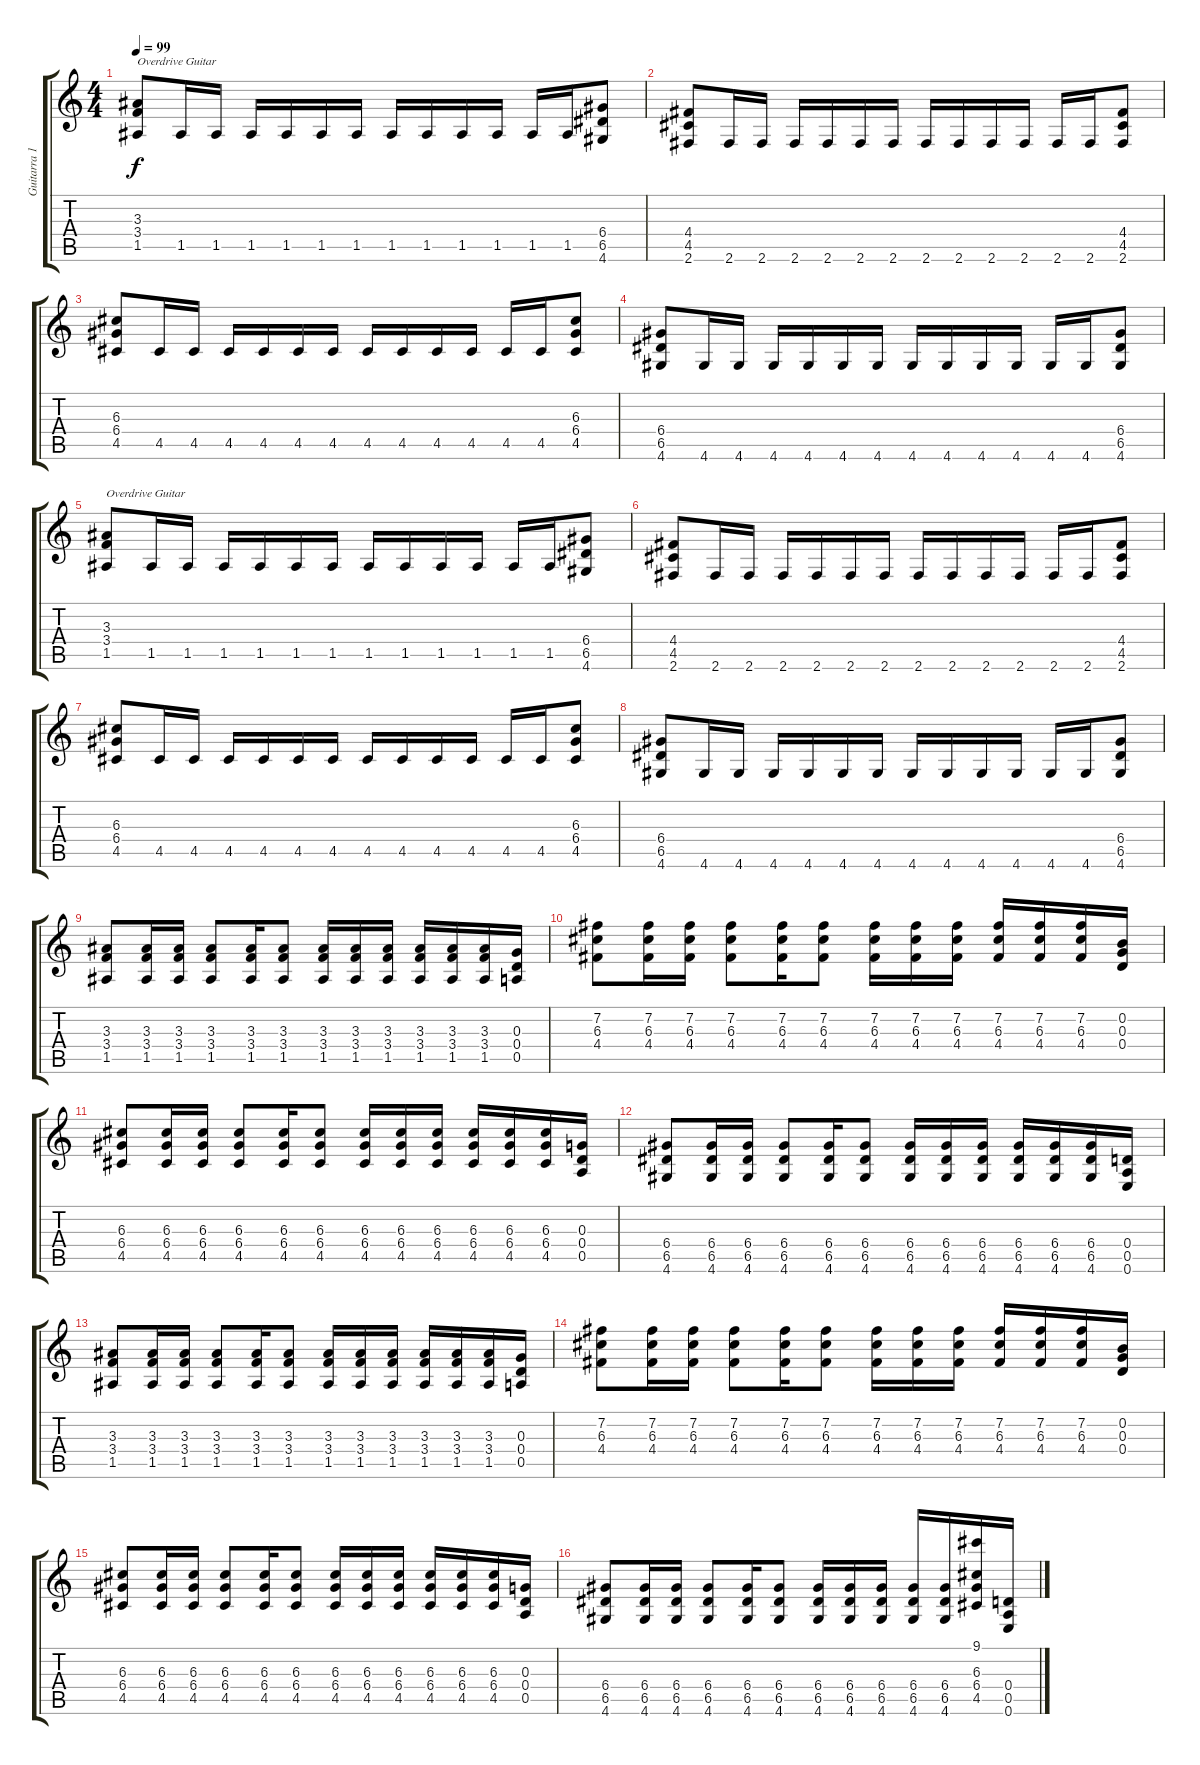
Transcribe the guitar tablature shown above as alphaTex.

\track ("Guitarra 1" "Guitarra 1") {instrument distortionguitar}
\staff {score tabs}
\tuning (E4 B3 G3 D3 A2 E2) {hide}
\ts (4 4)
\tempo 99
\clef g2
\ks c
(3.3 3.4 1.5).8{txt "Overdrive Guitar" dy f instrument overdrivenguitar} 1.5.16 1.5.16 1.5.16 1.5.16 1.5.16 1.5.16 1.5.16 1.5.16 1.5.16 1.5.16 1.5.16 1.5.16 (6.4 6.5 4.6).8 |
(4.4 4.5 2.6).8 2.6.16 2.6.16 2.6.16 2.6.16 2.6.16 2.6.16 2.6.16 2.6.16 2.6.16 2.6.16 2.6.16 2.6.16 (4.4 4.5 2.6).8 |
(6.3 6.4 4.5).8 4.5.16 4.5.16 4.5.16 4.5.16 4.5.16 4.5.16 4.5.16 4.5.16 4.5.16 4.5.16 4.5.16 4.5.16 (6.3 6.4 4.5).8 |
(6.4 6.5 4.6).8 4.6.16 4.6.16 4.6.16 4.6.16 4.6.16 4.6.16 4.6.16 4.6.16 4.6.16 4.6.16 4.6.16 4.6.16 (6.4 6.5 4.6).8 |
(3.3 3.4 1.5).8{txt "Overdrive Guitar" instrument overdrivenguitar} 1.5.16 1.5.16 1.5.16 1.5.16 1.5.16 1.5.16 1.5.16 1.5.16 1.5.16 1.5.16 1.5.16 1.5.16 (6.4 6.5 4.6).8 |
(4.4 4.5 2.6).8 2.6.16 2.6.16 2.6.16 2.6.16 2.6.16 2.6.16 2.6.16 2.6.16 2.6.16 2.6.16 2.6.16 2.6.16 (4.4 4.5 2.6).8 |
(6.3 6.4 4.5).8 4.5.16 4.5.16 4.5.16 4.5.16 4.5.16 4.5.16 4.5.16 4.5.16 4.5.16 4.5.16 4.5.16 4.5.16 (6.3 6.4 4.5).8 |
(6.4 6.5 4.6).8 4.6.16 4.6.16 4.6.16 4.6.16 4.6.16 4.6.16 4.6.16 4.6.16 4.6.16 4.6.16 4.6.16 4.6.16 (6.4 6.5 4.6).8 |
(3.3 3.4 1.5).8 (3.3 3.4 1.5).16 (3.3 3.4 1.5).16 (3.3 3.4 1.5).8 (3.3 3.4 1.5).16 (3.3 3.4 1.5).8 (3.3 3.4 1.5).16 (3.3 3.4 1.5).16 (3.3 3.4 1.5).16 (3.3 3.4 1.5).16 (3.3 3.4 1.5).16 (3.3 3.4 1.5).16 (0.3 0.4 0.5).16 |
(7.2 6.3 4.4).8 (7.2 6.3 4.4).16 (7.2 6.3 4.4).16 (7.2 6.3 4.4).8 (7.2 6.3 4.4).16 (7.2 6.3 4.4).8 (7.2 6.3 4.4).16 (7.2 6.3 4.4).16 (7.2 6.3 4.4).16 (7.2 6.3 4.4).16 (7.2 6.3 4.4).16 (7.2 6.3 4.4).16 (0.2 0.3 0.4).16 |
(6.3 6.4 4.5).8 (6.3 6.4 4.5).16 (6.3 6.4 4.5).16 (6.3 6.4 4.5).8 (6.3 6.4 4.5).16 (6.3 6.4 4.5).8 (6.3 6.4 4.5).16 (6.3 6.4 4.5).16 (6.3 6.4 4.5).16 (6.3 6.4 4.5).16 (6.3 6.4 4.5).16 (6.3 6.4 4.5).16 (0.3 0.4 0.5).16 |
(6.4 6.5 4.6).8 (6.4 6.5 4.6).16 (6.4 6.5 4.6).16 (6.4 6.5 4.6).8 (6.4 6.5 4.6).16 (6.4 6.5 4.6).8 (6.4 6.5 4.6).16 (6.4 6.5 4.6).16 (6.4 6.5 4.6).16 (6.4 6.5 4.6).16 (6.4 6.5 4.6).16 (6.4 6.5 4.6).16 (0.4 0.5 0.6).16 |
(3.3 3.4 1.5).8 (3.3 3.4 1.5).16 (3.3 3.4 1.5).16 (3.3 3.4 1.5).8 (3.3 3.4 1.5).16 (3.3 3.4 1.5).8 (3.3 3.4 1.5).16 (3.3 3.4 1.5).16 (3.3 3.4 1.5).16 (3.3 3.4 1.5).16 (3.3 3.4 1.5).16 (3.3 3.4 1.5).16 (0.3 0.4 0.5).16 |
(7.2 6.3 4.4).8 (7.2 6.3 4.4).16 (7.2 6.3 4.4).16 (7.2 6.3 4.4).8 (7.2 6.3 4.4).16 (7.2 6.3 4.4).8 (7.2 6.3 4.4).16 (7.2 6.3 4.4).16 (7.2 6.3 4.4).16 (7.2 6.3 4.4).16 (7.2 6.3 4.4).16 (7.2 6.3 4.4).16 (0.2 0.3 0.4).16 |
(6.3 6.4 4.5).8 (6.3 6.4 4.5).16 (6.3 6.4 4.5).16 (6.3 6.4 4.5).8 (6.3 6.4 4.5).16 (6.3 6.4 4.5).8 (6.3 6.4 4.5).16 (6.3 6.4 4.5).16 (6.3 6.4 4.5).16 (6.3 6.4 4.5).16 (6.3 6.4 4.5).16 (6.3 6.4 4.5).16 (0.3 0.4 0.5).16 |
(6.4 6.5 4.6).8 (6.4 6.5 4.6).16 (6.4 6.5 4.6).16 (6.4 6.5 4.6).8 (6.4 6.5 4.6).16 (6.4 6.5 4.6).8 (6.4 6.5 4.6).16 (6.4 6.5 4.6).16 (6.4 6.5 4.6).16 (6.4 6.5 4.6).16 (6.4 6.5 4.6).16 (9.1 6.3 6.4 4.5).16 (0.4 0.5 0.6).16
